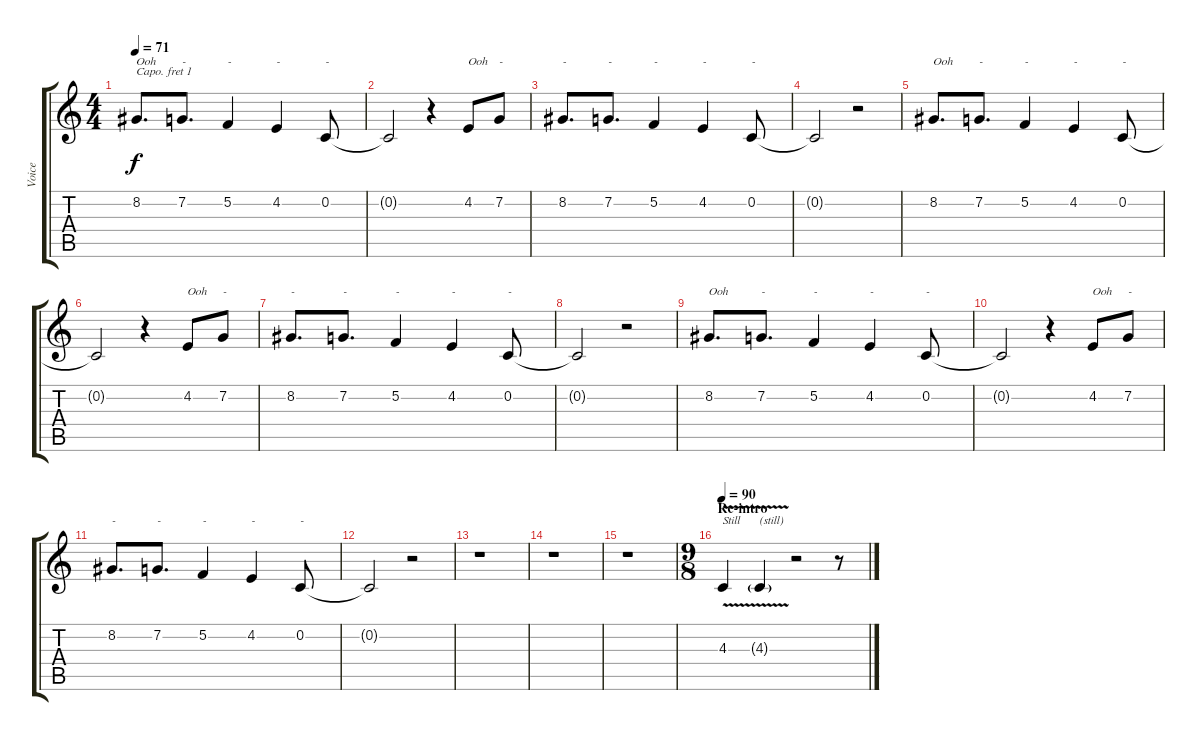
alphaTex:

\track ("Voice" "Voice") {instrument lead6voice}
\staff {score tabs}
\capo 1
\tuning (E4 B3 G3 D3 A2 E2) {hide}
\ts (4 4)
\tempo 71
\clef g2
\ks c
8.2.8{d txt "Ooh" dy f} 7.2.8{d txt "-"} 5.2.4{txt "-"} 4.2.4{txt "-"} 0.2.8{txt "-"} |
0.2{t}.2 r.4 4.2.8{txt "Ooh"} 7.2.8{txt "-"} |
8.2.8{d txt "-"} 7.2.8{d txt "-"} 5.2.4{txt "-"} 4.2.4{txt "-"} 0.2.8{txt "-"} |
0.2{t}.2 r.2 |
8.2.8{d txt "Ooh"} 7.2.8{d txt "-"} 5.2.4{txt "-"} 4.2.4{txt "-"} 0.2.8{txt "-"} |
0.2{t}.2 r.4 4.2.8{txt "Ooh"} 7.2.8{txt "-"} |
8.2.8{d txt "-"} 7.2.8{d txt "-"} 5.2.4{txt "-"} 4.2.4{txt "-"} 0.2.8{txt "-"} |
0.2{t}.2 r.2 |
8.2.8{d txt "Ooh"} 7.2.8{d txt "-"} 5.2.4{txt "-"} 4.2.4{txt "-"} 0.2.8{txt "-"} |
0.2{t}.2 r.4 4.2.8{txt "Ooh"} 7.2.8{txt "-"} |
8.2.8{d txt "-"} 7.2.8{d txt "-"} 5.2.4{txt "-"} 4.2.4{txt "-"} 0.2.8{txt "-"} |
0.2{t}.2 r.2 |
r.1 |
r.1 |
r.1 |
\ts (9 8)
\section ("" "Re-intro")
\tempo 90
4.3{v}.4{txt "Still"} 4.3{v g}.4{txt "(still)"} r.2 r.8
